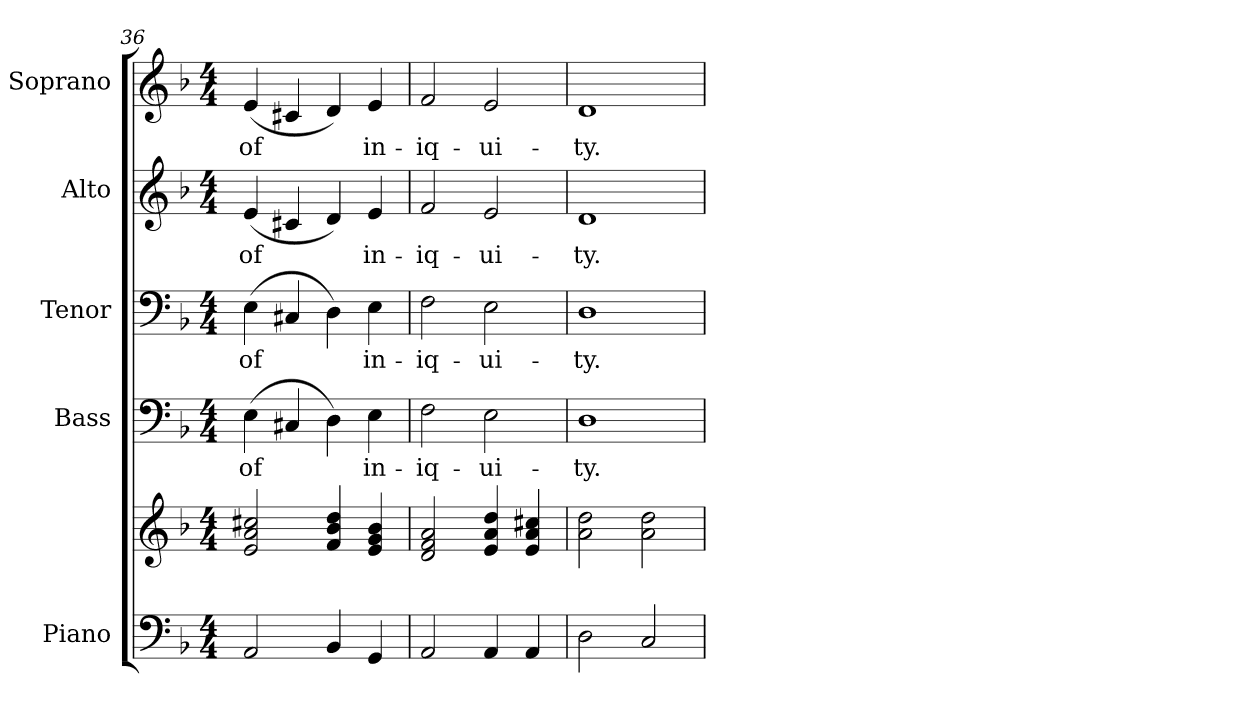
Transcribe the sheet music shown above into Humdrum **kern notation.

**kern	**kern	**kern	**text	**kern	**text	**kern	**text	**kern	**text
*part5	*part5	*part4	*part4	*part3	*part3	*part2	*part2	*part1	*part1
*staff6	*staff5	*staff4	*staff4	*staff3	*staff3	*staff2	*staff2	*staff1	*staff1
*I"Piano	*	*I"Bass	*	*I"Tenor	*	*I"Alto	*	*I"Soprano	*
*I'Pno.	*	*I'B.	*	*I'T.	*	*I'A.	*	*I'S.	*
*clefF4	*clefG2	*clefF4	*	*clefF4	*	*clefG2	*	*clefG2	*
*k[b-]	*k[b-]	*k[b-]	*	*k[b-]	*	*k[b-]	*	*k[b-]	*
*F:	*F:	*F:	*	*F:	*	*F:	*	*F:	*
*M4/4	*M4/4	*M4/4	*	*M4/4	*	*M4/4	*	*M4/4	*
=36	=36	=36	=36	=36	=36	=36	=36	=36	=36
!	!	!	!LO:LY:b:color=#000000	!	!	!	!	!	!
!	!	!	!	!	!LO:LY:b:color=#000000	!	!	!	!
!	!	!	!	!	!	!	!LO:LY:b:color=#000000	!	!
!	!	!	!	!	!	!	!	!	!LO:LY:b:color=#000000
2AAi/	2ei/ 2ai 2cc#Xi	(4Ei\	of	(4Ei\	of	(4ei/	of	(4ei/	of
.	.	4C#Xi/	.	4C#Xi/	.	4c#Xi/	.	4c#Xi/	.
4BB-i/	4fi/ 4b-i 4ddi	4Di\)	.	4Di\)	.	4di/)	.	4di/)	.
!	!	!	!LO:LY:b:color=#000000	!	!	!	!	!	!
!	!	!	!	!	!LO:LY:b:color=#000000	!	!	!	!
!	!	!	!	!	!	!	!LO:LY:b:color=#000000	!	!
!	!	!	!	!	!	!	!	!	!LO:LY:b:color=#000000
4GGi/	4ei/ 4gi 4b-i	4Ei\	in-	4Ei\	in-	4ei/	in-	4ei/	in-
!!LO:PB:g=z
=37	=37	=37	=37	=37	=37	=37	=37	=37	=37
!	!	!	!LO:LY:b:color=#000000	!	!	!	!	!	!
!	!	!	!	!	!LO:LY:b:color=#000000	!	!	!	!
!	!	!	!	!	!	!	!LO:LY:b:color=#000000	!	!
!	!	!	!	!	!	!	!	!	!LO:LY:b:color=#000000
2AAi/	2di/ 2fi 2ai	2Fi\	-iq-	2Fi\	-iq-	2fi/	-iq-	2fi/	-iq-
!	!	!	!LO:LY:b:color=#000000	!	!	!	!	!	!
!	!	!	!	!	!LO:LY:b:color=#000000	!	!	!	!
!	!	!	!	!	!	!	!LO:LY:b:color=#000000	!	!
!	!	!	!	!	!	!	!	!	!LO:LY:b:color=#000000
4AAi/	4ei/ 4ai 4ddi	2Ei\	-ui-	2Ei\	-ui-	2ei/	-ui-	2ei/	-ui-
4AAi/	4ei/ 4ai 4cc#Xi	.	.	.	.	.	.	.	.
=38	=38	=38	=38	=38	=38	=38	=38	=38	=38
!	!	!	!LO:LY:b:color=#000000	!	!	!	!	!	!
!	!	!	!	!	!LO:LY:b:color=#000000	!	!	!	!
!	!	!	!	!	!	!	!LO:LY:b:color=#000000	!	!
!	!	!	!	!	!	!	!	!	!LO:LY:b:color=#000000
2Di\	2ai\ 2ddi	1Di	-ty.	1Di	-ty.	1di	-ty.	1di	-ty.
2Ci/	2ai\ 2ddi	.	.	.	.	.	.	.	.
=	=	=	=	=	=	=	=	=	=
*-	*-	*-	*-	*-	*-	*-	*-	*-	*-
